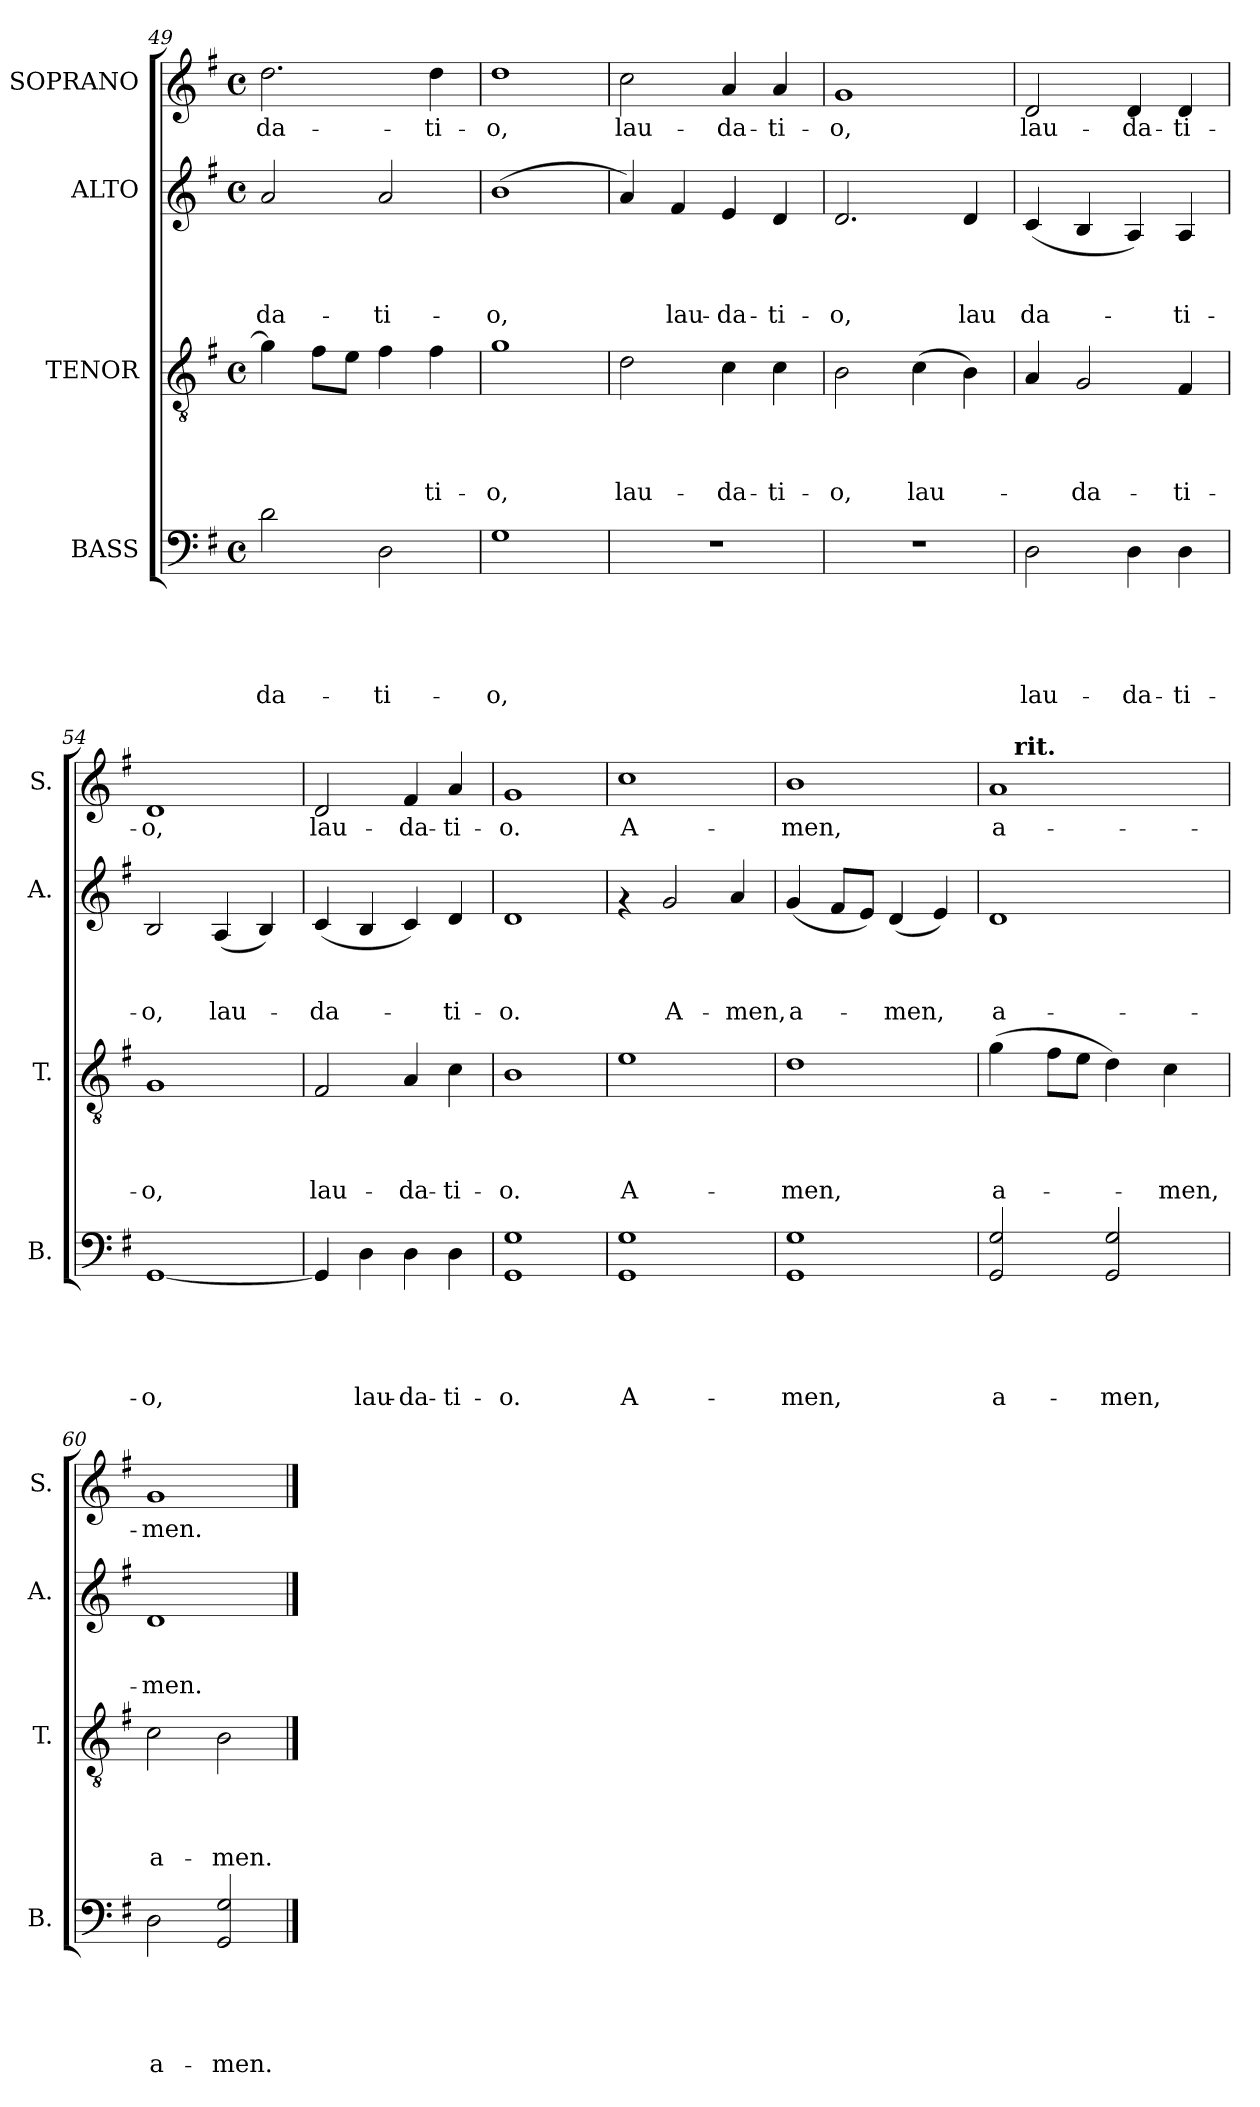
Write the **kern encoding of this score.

**kern	**text	**text	**text	**text	**text	**kern	**text	**text	**text	**text	**kern	**text	**text	**text	**kern	**text
*part4	*part4	*part4	*part4	*part4	*part4	*part3	*part3	*part3	*part3	*part3	*part2	*part2	*part2	*part2	*part1	*part1
*staff4	*staff4	*staff4	*staff4	*staff4	*staff4	*staff3	*staff3	*staff3	*staff3	*staff3	*staff2	*staff2	*staff2	*staff2	*staff1	*staff1
*I"BASS	*	*	*	*	*	*I"TENOR	*	*	*	*	*I"ALTO	*	*	*	*I"SOPRANO	*
*I'B.	*	*	*	*	*	*I'T.	*	*	*	*	*I'A.	*	*	*	*I'S.	*
*clefF4	*	*	*	*	*	*clefGv2	*	*	*	*	*clefG2	*	*	*	*clefG2	*
*k[f#]	*	*	*	*	*	*k[f#]	*	*	*	*	*k[f#]	*	*	*	*k[f#]	*
*G:	*	*	*	*	*	*G:	*	*	*	*	*G:	*	*	*	*G:	*
*M4/4	*	*	*	*	*	*M4/4	*	*	*	*	*M4/4	*	*	*	*M4/4	*
*met(c)	*	*	*	*	*	*met(c)	*	*	*	*	*met(c)	*	*	*	*met(c)	*
=49	=49	=49	=49	=49	=49	=49	=49	=49	=49	=49	=49	=49	=49	=49	=49	=49
!	!	!	!	!	!LO:LY:b	!	!	!	!	!	!	!	!	!LO:LY:b	!	!LO:LY:b
2d\	.	.	.	.	-da-	4g\]	.	.	.	.	2a/	.	.	-da-	2.dd\	-da-
.	.	.	.	.	.	8f#\L	.	.	.	.	.	.	.	.	.	.
.	.	.	.	.	.	8e\J	.	.	.	.	.	.	.	.	.	.
!	!	!	!	!	!LO:LY:b	!	!	!	!	!	!	!	!	!LO:LY:b	!	!
2D\	.	.	.	.	-ti-	4f#\	.	.	.	.	2a/	.	.	-ti-	.	.
!	!	!	!	!	!	!	!	!	!	!LO:LY:b	!	!	!	!	!	!LO:LY:b
.	.	.	.	.	.	4f#\	.	.	.	-ti-	.	.	.	.	4dd\	-ti-
=50	=50	=50	=50	=50	=50	=50	=50	=50	=50	=50	=50	=50	=50	=50	=50	=50
!	!	!	!	!	!LO:LY:b	!	!	!	!	!LO:LY:b	!	!	!	!LO:LY:b	!	!LO:LY:b
1G	.	.	.	.	-o,	1g	.	.	.	-o,	(<1b	.	.	-o,	1dd	-o,
=51	=51	=51	=51	=51	=51	=51	=51	=51	=51	=51	=51	=51	=51	=51	=51	=51
!	!	!	!	!	!	!	!	!	!	!LO:LY:b	!	!	!	!	!	!LO:LY:b
1r	.	.	.	.	.	2d\	.	.	.	lau-	4a/)	.	.	.	2cc\	lau-
!	!	!	!	!	!	!	!	!	!	!	!	!	!	!LO:LY:b	!	!
.	.	.	.	.	.	.	.	.	.	.	4f#/	.	.	lau-	.	.
!	!	!	!	!	!	!	!	!	!	!LO:LY:b	!	!	!	!LO:LY:b	!	!LO:LY:b
.	.	.	.	.	.	4c\	.	.	.	-da-	4e/	.	.	-da-	4a/	-da-
!	!	!	!	!	!	!	!	!	!	!LO:LY:b	!	!	!	!LO:LY:b	!	!LO:LY:b
.	.	.	.	.	.	4c\	.	.	.	-ti-	4d/	.	.	-ti-	4a/	-ti-
=52	=52	=52	=52	=52	=52	=52	=52	=52	=52	=52	=52	=52	=52	=52	=52	=52
!	!	!	!	!	!	!	!	!	!	!LO:LY:b	!	!	!	!LO:LY:b	!	!LO:LY:b
1r	.	.	.	.	.	2B\	.	.	.	-o,	2.d/	.	.	-o,	1g	-o,
!	!	!	!	!	!	!	!	!	!	!LO:LY:b	!	!	!	!	!	!
.	.	.	.	.	.	(>4c\	.	.	.	lau-	.	.	.	.	.	.
!	!	!	!	!	!	!	!	!	!	!	!	!	!	!LO:LY:b	!	!
.	.	.	.	.	.	4B\)	.	.	.	.	4d/	.	.	lau	.	.
!!LO:LB:g=z
=53	=53	=53	=53	=53	=53	=53	=53	=53	=53	=53	=53	=53	=53	=53	=53	=53
!	!	!	!	!	!LO:LY:b	!	!	!	!	!	!	!	!	!LO:LY:b	!	!LO:LY:b
2D\	.	.	.	.	lau-	4A/	.	.	.	.	(>4c/	.	.	da-	2d/	lau-
!	!	!	!	!	!	!	!	!	!	!LO:LY:b	!	!	!	!	!	!
.	.	.	.	.	.	2G/	.	.	.	-da-	4B/	.	.	.	.	.
!	!	!	!	!	!LO:LY:b	!	!	!	!	!	!	!	!	!	!	!LO:LY:b
4D\	.	.	.	.	-da-	.	.	.	.	.	4A/)	.	.	.	4d/	-da-
!	!	!	!	!	!LO:LY:b	!	!	!	!	!LO:LY:b	!	!	!	!LO:LY:b	!	!LO:LY:b
4D\	.	.	.	.	-ti-	4F#/	.	.	.	-ti-	4A/	.	.	-ti-	4d/	-ti-
=54	=54	=54	=54	=54	=54	=54	=54	=54	=54	=54	=54	=54	=54	=54	=54	=54
!	!	!	!	!	!LO:LY:b	!	!	!	!	!LO:LY:b	!	!	!	!LO:LY:b	!	!LO:LY:b
[<1GG	.	.	.	.	-o,	1G	.	.	.	-o,	2B/	.	.	-o,	1d	-o,
!	!	!	!	!	!	!	!	!	!	!	!	!	!	!LO:LY:b	!	!
.	.	.	.	.	.	.	.	.	.	.	(>4A/	.	.	lau-	.	.
.	.	.	.	.	.	.	.	.	.	.	4B/)	.	.	.	.	.
=55	=55	=55	=55	=55	=55	=55	=55	=55	=55	=55	=55	=55	=55	=55	=55	=55
!	!	!	!	!	!	!	!	!	!	!LO:LY:b	!	!	!	!LO:LY:b	!	!LO:LY:b
4GG/]	.	.	.	.	.	2F#/	.	.	.	lau-	(>4c/	.	.	-da-	2d/	lau-
!	!	!	!	!	!LO:LY:b	!	!	!	!	!	!	!	!	!	!	!
4D\	.	.	.	.	lau-	.	.	.	.	.	4B/	.	.	.	.	.
!	!	!	!	!	!LO:LY:b	!	!	!	!	!LO:LY:b	!	!	!	!	!	!LO:LY:b
4D\	.	.	.	.	-da-	4A/	.	.	.	-da-	4c/)	.	.	.	4f#/	-da-
!	!	!	!	!	!LO:LY:b	!	!	!	!	!LO:LY:b	!	!	!	!LO:LY:b	!	!LO:LY:b
4D\	.	.	.	.	-ti-	4c\	.	.	.	-ti-	4d/	.	.	-ti-	4a/	-ti-
=56	=56	=56	=56	=56	=56	=56	=56	=56	=56	=56	=56	=56	=56	=56	=56	=56
!	!	!	!	!	!LO:LY:b	!	!	!	!	!LO:LY:b	!	!	!	!LO:LY:b	!	!LO:LY:b
1GG 1G	.	.	.	.	-o.	1B	.	.	.	-o.	1d	.	.	-o.	1g	-o.
=57	=57	=57	=57	=57	=57	=57	=57	=57	=57	=57	=57	=57	=57	=57	=57	=57
!	!	!	!	!	!LO:LY:b	!	!	!	!	!LO:LY:b	!	!	!	!	!	!LO:LY:b
1GG 1G	.	.	.	.	A-	1e	.	.	.	A-	4rf	.	.	.	1cc	A-
!	!	!	!	!	!	!	!	!	!	!	!	!	!	!LO:LY:b	!	!
.	.	.	.	.	.	.	.	.	.	.	2g/	.	.	A-	.	.
!	!	!	!	!	!	!	!	!	!	!	!	!	!	!LO:LY:b	!	!
.	.	.	.	.	.	.	.	.	.	.	4a/	.	.	-men,	.	.
=58	=58	=58	=58	=58	=58	=58	=58	=58	=58	=58	=58	=58	=58	=58	=58	=58
!	!	!	!	!	!LO:LY:b	!	!	!	!	!LO:LY:b	!	!	!	!LO:LY:b	!	!LO:LY:b
1GG 1G	.	.	.	.	-men,	1d	.	.	.	-men,	(>4g/	.	.	a-	1b	-men,
.	.	.	.	.	.	.	.	.	.	.	8f#/L	.	.	.	.	.
.	.	.	.	.	.	.	.	.	.	.	8e/J)	.	.	.	.	.
!	!	!	!	!	!	!	!	!	!	!	!	!	!	!LO:LY:b	!	!
.	.	.	.	.	.	.	.	.	.	.	(>4d/	.	.	-men,	.	.
.	.	.	.	.	.	.	.	.	.	.	4e/)	.	.	.	.	.
=59	=59	=59	=59	=59	=59	=59	=59	=59	=59	=59	=59	=59	=59	=59	=59	=59
!	!	!	!	!	!LO:LY:b	!	!	!	!	!LO:LY:b	!	!	!	!LO:LY:b	!	!LO:LY:b
*	*	*	*	*	*	*	*	*	*	*	*	*	*	*	*^	*
2GG/ 2G/	.	.	.	.	a-	(>4g\	.	.	.	a-	1d	.	.	a-	1a	16.ryy	a-
!	!	!	!	!	!	!	!	!	!	!	!	!	!	!	!	!LO:TX:a:B:t=rit.	!
.	.	.	.	.	.	.	.	.	.	.	.	.	.	.	.	2ryy	.
.	.	.	.	.	.	8f#\L	.	.	.	.	.	.	.	.	.	.	.
.	.	.	.	.	.	8e\J	.	.	.	.	.	.	.	.	.	.	.
!	!	!	!	!	!LO:LY:b	!	!	!	!	!	!	!	!	!	!	!	!
2GG/ 2G/	.	.	.	.	-men,	4d\)	.	.	.	.	.	.	.	.	.	.	.
.	.	.	.	.	.	.	.	.	.	.	.	.	.	.	.	4ryy	.
!	!	!	!	!	!	!	!	!	!	!LO:LY:b	!	!	!	!	!	!	!
.	.	.	.	.	.	4c\	.	.	.	-men,	.	.	.	.	.	.	.
.	.	.	.	.	.	.	.	.	.	.	.	.	.	.	.	8ryy	.
.	.	.	.	.	.	.	.	.	.	.	.	.	.	.	.	32ryy	.
=60	=60	=60	=60	=60	=60	=60	=60	=60	=60	=60	=60	=60	=60	=60	=60	=60	=60
!	!	!	!	!	!LO:LY:b	!	!	!	!	!LO:LY:b	!	!	!	!LO:LY:b	!	!	!LO:LY:b
*	*	*	*	*	*	*	*	*	*	*	*	*	*	*	*v	*v	*
2D\	.	.	.	.	a-	2c\	.	.	.	a-	1d	.	.	-men.	1g	-men.
!	!	!	!	!	!LO:LY:b	!	!	!	!	!LO:LY:b	!	!	!	!	!	!
2GG/ 2G/	.	.	.	.	-men.	2B\	.	.	.	-men.	.	.	.	.	.	.
==	==	==	==	==	==	==	==	==	==	==	==	==	==	==	==	==
*-	*-	*-	*-	*-	*-	*-	*-	*-	*-	*-	*-	*-	*-	*-	*-	*-
